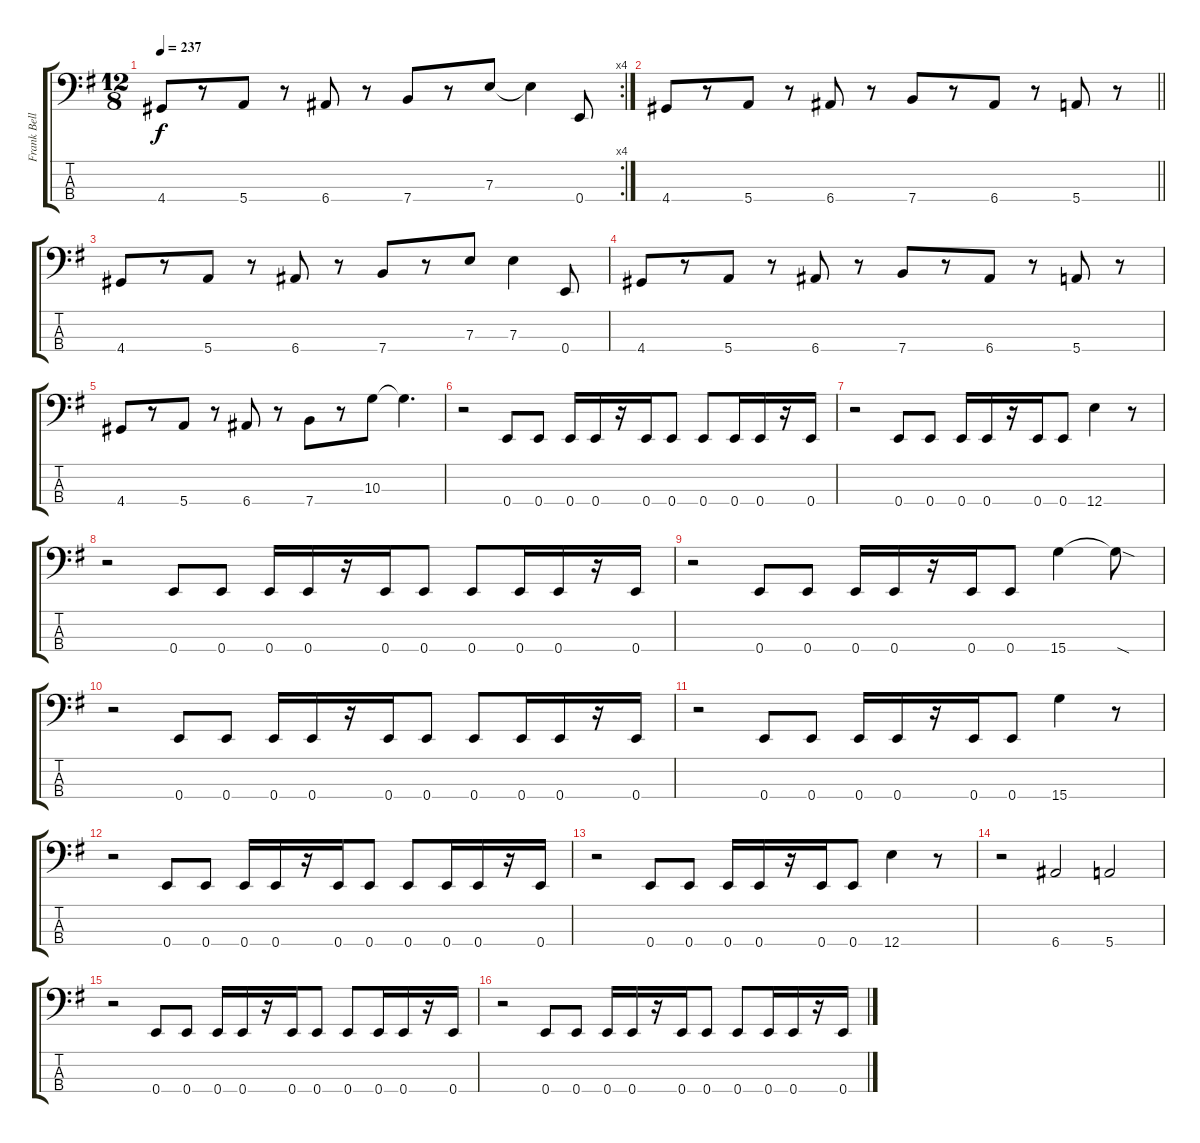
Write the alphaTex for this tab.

\track ("Frank Bello" "Frank Bell") {instrument electricbassfinger}
\staff {score tabs}
\tuning (G2 D2 A1 E1) {hide}
\rc 4
\ts (12 8)
\tempo 237
\clef f4
\ks g
4.4.8{dy f} r.8 5.4.8 r.8 6.4.8 r.8 7.4.8 r.8 7.3.8 7.3{t}.4 0.4.8 |
\barLineRight lightlight
4.4.8 r.8 5.4.8 r.8 6.4.8 r.8 7.4.8 r.8 6.4.8 r.8 5.4.8 r.8 |
4.4.8 r.8 5.4.8 r.8 6.4.8 r.8 7.4.8 r.8 7.3.8 7.3.4 0.4.8 |
4.4.8 r.8 5.4.8 r.8 6.4.8 r.8 7.4.8 r.8 6.4.8 r.8 5.4.8 r.8 |
4.4.8 r.8 5.4.8 r.8 6.4.8 r.8 7.4.8 r.8 10.3.8 10.3{t}.4{d} |
r.2 0.4.8 0.4.8 0.4.16 0.4.16 r.16 0.4.16 0.4.8 0.4.8 0.4.16 0.4.16 r.16 0.4.16 |
r.2 0.4.8 0.4.8 0.4.16 0.4.16 r.16 0.4.16 0.4.8 12.4.4 r.8 |
r.2 0.4.8 0.4.8 0.4.16 0.4.16 r.16 0.4.16 0.4.8 0.4.8 0.4.16 0.4.16 r.16 0.4.16 |
r.2 0.4.8 0.4.8 0.4.16 0.4.16 r.16 0.4.16 0.4.8 15.4.4 15.4{sod t}.8 |
r.2 0.4.8 0.4.8 0.4.16 0.4.16 r.16 0.4.16 0.4.8 0.4.8 0.4.16 0.4.16 r.16 0.4.16 |
r.2 0.4.8 0.4.8 0.4.16 0.4.16 r.16 0.4.16 0.4.8 15.4.4 r.8 |
r.2 0.4.8 0.4.8 0.4.16 0.4.16 r.16 0.4.16 0.4.8 0.4.8 0.4.16 0.4.16 r.16 0.4.16 |
r.2 0.4.8 0.4.8 0.4.16 0.4.16 r.16 0.4.16 0.4.8 12.4.4 r.8 |
r.2 6.4.2 5.4.2 |
r.2 0.4.8 0.4.8 0.4.16 0.4.16 r.16 0.4.16 0.4.8 0.4.8 0.4.16 0.4.16 r.16 0.4.16 |
r.2 0.4.8 0.4.8 0.4.16 0.4.16 r.16 0.4.16 0.4.8 0.4.8 0.4.16 0.4.16 r.16 0.4.16
